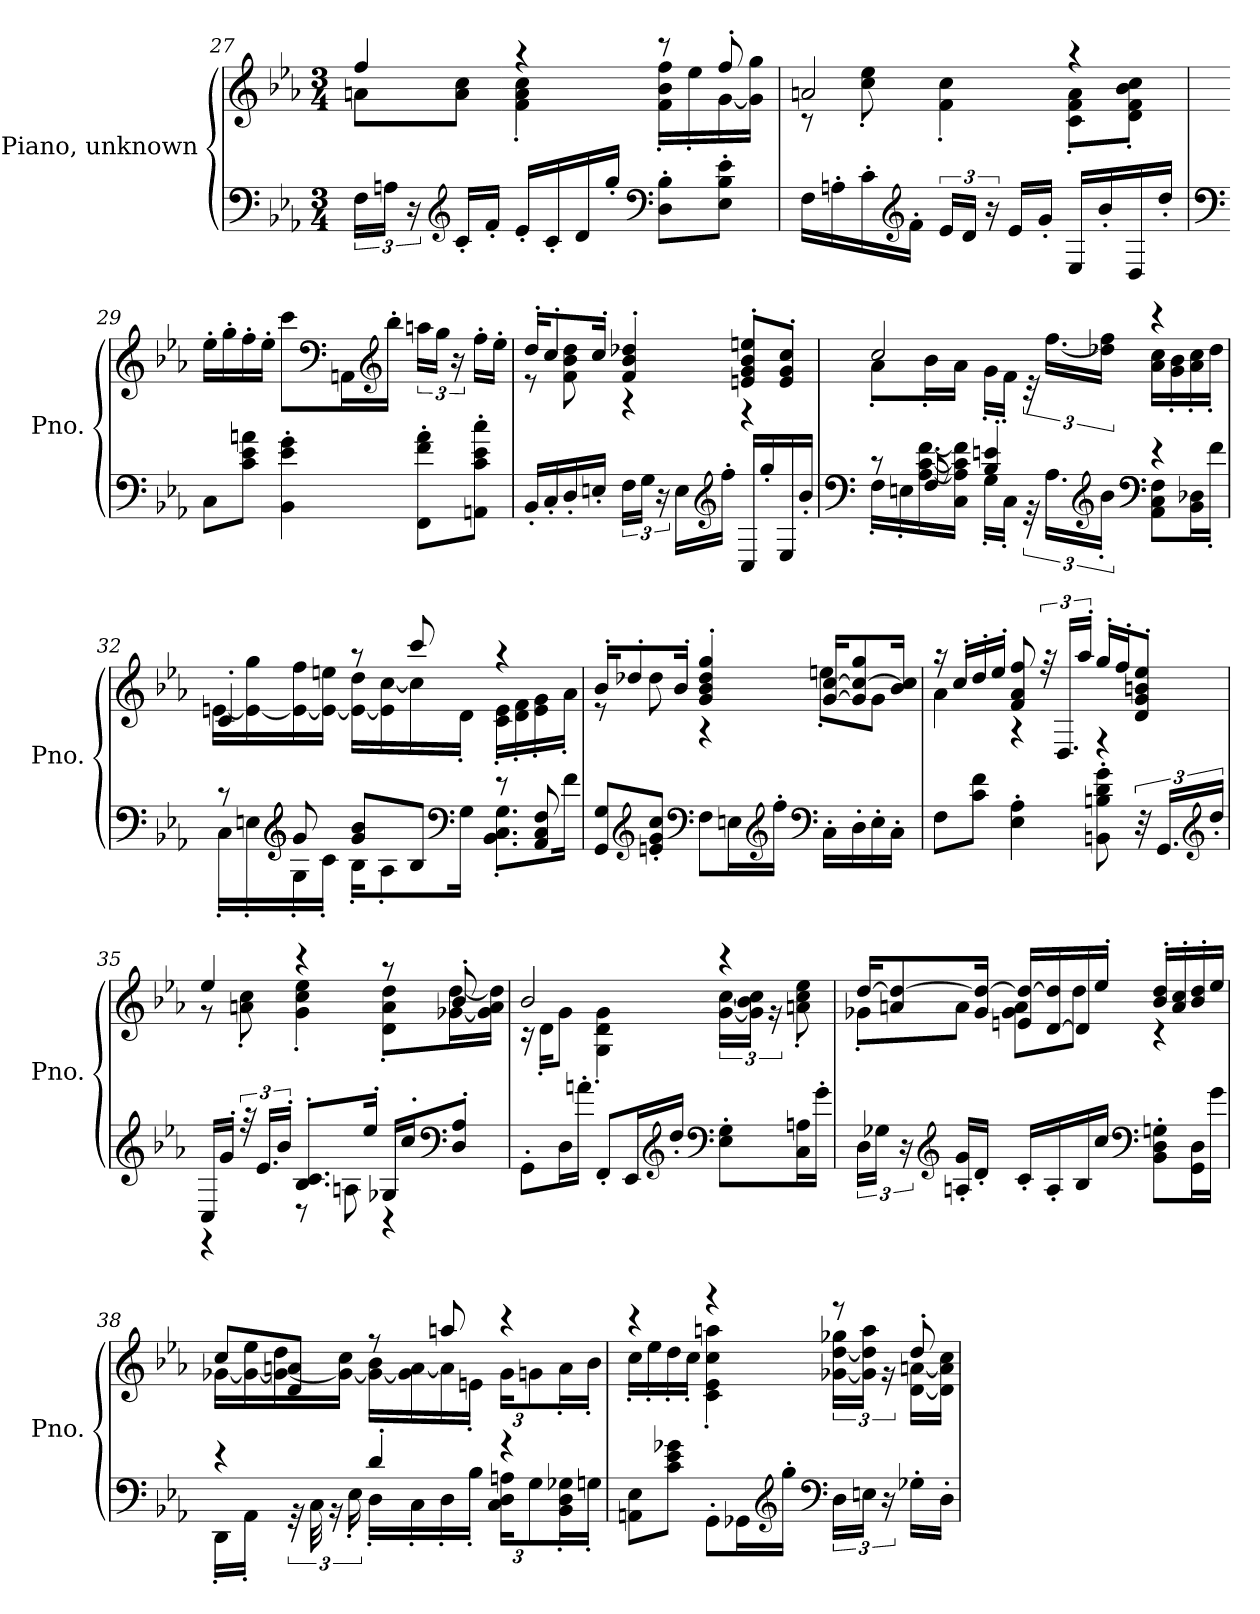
**kern	**kern
*part1	*part1
*staff2	*staff1
*I"Piano, unknown	*
*I'Pno.	*
*clefF4	*clefG2
*k[b-e-a-]	*k[b-e-a-]
*M3/4	*M3/4
=27	=27
*	*^
24F\LL	4ff/	8an\L
24An\JJ	.	.
24r	.	.
*clefG2	*	*
16c'/LL	.	8a\ 8cc\J
16f'/JJ	.	.
16e-'/LL	4r	4f\' 4a\' 4cc\'
16c'/	.	.
16d/	.	.
16gg'/JJ	.	.
*clefF4	*	*
8D\' 8B-\'L	8r	16f\' 16b-\' 16ff\'LL
.	.	16ee-'\
8E-\' 8B-\' 8e-\'J	8ff'/	[16g\
.	.	16g\] 16gg\JJ
!!LO:LB:g=z	!!
=28	=28	=28
16F\LL	2an/	8r
16An'\	.	.
16c'\	.	8cc\' 8ee-\'
*clefG2	*	*
16f'\JJ	.	.
24e-/LL	.	4f\' 4cc\'
24d/JJ	.	.
24r	.	.
16e-/LL	.	.
16g'/JJ	.	.
16E-/LL	4r	8c\' 8f\' 8a\'L
16b-'/	.	.
16D/	.	8d\' 8f\' 8b-\' 8cc\'J
16dd'/JJ	.	.
*	*v	*v
=29	=29
*clefF4	*
8C\L	16ee-'\LL
.	16gg'\
8c\ 8e-\ 8an\J	16ff'\
.	16ee-'\JJ
4BB-\' 4e-\' 4g\'	8ccc\L
*	*clefF4
.	16AAn\L
*	*clefG2
.	16bb-'\JJ
8FF\' 8f\' 8a\'L	24aan\LL
.	24gg\JJ
.	24r
8AAn\' 8c\' 8e-\' 8cc\'J	16ff'\LL
.	16ee-'\JJ
!!LO:LB:g=z
=30	=30
*	*^
16BB-'/LL	16dd'/KL	8r
16C'/	8cc'/	.
16D'/	.	8f\ 8b-\ 8dd\
16En'/JJ	16cc'/Jk	.
24F\LL	4f/' 4b-/' 4dd-X/'	4r
24G\JJ	.	.
24r	.	.
16E\LL	.	.
*clefG2	*	*
16ff'\JJ	.	.
16C/LL	8en/' 8g/' 8b-/' 8een/'L	4r
16gg'/	.	.
16E/	8e/' 8g/' 8cc/'J	.
16b-'/JJ	.	.
=31	=31	=31
*clefF4	*	*
*^	*	*
8r	16F'\LL	2cc/	8a-'\L
.	16En'\	.	.
8F'/	[16A-\ [16c\ [16f\	.	16b-'\L
.	16C\ 16A-\] 16c\] 16f\]JJ	.	16a-\JJ
4B-/' 4en/'	16G'\LL	.	16g'\LL
.	16C'\JJ	.	16f'\JJ
.	48r	.	48r
.	24.A-\LL	.	[24.ff\LL
*clefG2	*	*	*
.	24b-'\JJ	.	24dd-X\ 24ff\]JJ
*clefF4	*	*	*
4r	8AA-\ 8C\ 8F\L	4r	16a-\ 16cc\LL
.	.	.	16g\' 16b-\'
.	16BB-\ 16D-X\L	.	16a-\' 16cc\'
.	16f'\JJ	.	16dd-'\JJ
!!LO:LB:g=z	!!
=32	=32	=32	=32
8r	16C'\LL	4c'/	[16en\LL
.	16En'\	.	16e\_ 16gg\
*clefG2	*	*	*
8g/	16G'\	.	16e\_ 16ff\
.	16c'\JJ	.	16e\_ 16een\JJ
8g/ 8b-/L	16B-'\KL	8r	16e\_ 16dd\LL
.	8A-'\	.	16e\] [16cc\
8B-/J	.	8ccc/	16cc\]
*clefF4	*	*	*
.	16G\Jk	.	16d'\JJ
8r	8.BB-\' 8.C\' 8.G\'L	4r	16c\' 16e\'LL
.	.	.	16d\' 16f\'
8AA-/ 8C/ 8F/	.	.	16e\' 16g\'
.	16f\Jk	.	16a-'\JJ
*v	*v	*	*
=33	=33	=33
8GG/ 8G/L	16b-'/KL	8r
.	8dd-X'/	.
*clefG2	*	*
8en/' 8g/' 8cc/'J	.	8dd-\
.	16b-'/Jk	.
*clefF4	*	*
8F\L	4g/' 4b-/' 4dd-/' 4gg/'	4r
16En\L	.	.
*clefG2	*	*
16ff'\JJ	.	.
*clefF4	*	*
16C'\LL	[16g/ [16cc/KL	8een'\L
16D'\	8g/] 8cc/_ 8gg/	.
16E'\	.	8g\J
16C'\JJ	16b-/ 16cc/]Jk	.
!!LO:LB:g=z	!!
=34	=34	=34
8F\L	16r	4a-\
.	16cc'/LL	.
8c\ 8f\J	16dd'/	.
.	16ee-'/JJ	.
4E-\' 4A-\'	8f/ 8a-/ 8ff/	4r
.	48r	.
.	24.D/LL	.
.	24aa-'/JJ	.
8BBn\' 8Bn\' 8d\' 8g\'	16gg'/LL	4r
.	16ff'/J	.
48r	8d/' 8g/' 8bn/' 8ee-/'J	.
24.GG/LL	.	.
*clefG2	*	*
24dd'/JJ	.	.
=35	=35	=35
*^	*	*
16C/LL	4r	4ee-/	8r
16g'/JJ	.	.	.
48r	.	.	8an\' 8cc\'
24.e-/LL	.	.	.
24b-'/JJ	.	.	.
8.B-/' 8.c/'L	8r	4r	4g\' 4cc\' 4ee-\'
.	8An\	.	.
16ee-'/Jk	.	.	.
16G-X/LL	4r	8r	8d\' 8a\' 8dd\'L
16cc'/J	.	.	.
*clefF4	*	*	*
8D/' 8A/'J	.	8b-'/	[16g-X\ [16dd\L
.	.	.	16g-\] 16a\ 16dd\]JJ
*v	*v	*	*
!!LO:LB:g=z	!!
=36	=36	=36
8GG'\L	2b-/	16r
.	.	16d'\KL
16D\L	.	8g\J
16an'\JJ	.	.
8FF'/L	.	4G\' 4d\' 4g\'
16EE-/L	.	.
*clefG2	*	*
16dd'/JJ	.	.
*clefF4	*	*
8E-\' 8G\'L	4r	[24g\ [24cc\LL
.	.	24g\] 24b-\ 24cc\]JJ
.	.	24r
16C\ 16An\L	.	8an\' 8cc\' 8ee-\'
16g'\JJ	.	.
=37	=37	=37
24D\LL	[16dd/KL	8g-X'\L
24G-X\JJ	.	.
.	8an/ 8dd/_	.
24r	.	.
*clefG2	*	*
16An/' 16g/'LL	.	8a\J
16d'/JJ	16g-/ 16dd/_Jk	.
16c'/LL	16en/ 16dd/_LL	8g-\ 8a\L
16A'/	[16d/ 16dd/]	.
16B-/	16d/]	8dd\J
16cc/JJ	16ee-'/JJ	.
*clefF4	*	*
8BB-\' 8D\' 8Gn\'L	16b-/' 16dd/'LL	4r
.	16a/' 16cc/'	.
16GG\ 16D\L	16b-/' 16dd/'	.
16g\JJ	16ee-/JJ	.
!!LO:PB:g=z	!!
=38	=38	=38
*^	*	*
4r	16DD'\LL	8cc/L	[16g-X\LL
.	16AA-'\JJ	.	16g-\_ 16ee-\
.	48r	8d/ 8an/J	16g-\_ 16dd\
.	48C\	.	.
.	24r	.	.
.	.	.	16g-\_ 16cc\JJ
.	24E-'\	.	.
4d'/	16D'\LL	8r	16g-\_ 16b-\LL
.	16C'\	.	16g-\] [16a\
.	16D'\	8aan/	16a\]
.	16B-'\JJ	.	16en'\JJ
*	*Xbrackettup	*	*Xbrackettup
4r	24C\ 24D\ 24An\KL	4r	24g-\KL
.	12G\	.	12gn\
.	16BB-\' 16D\' 16G-X\'L	.	16a'\L
.	16Gn'\JJ	.	16b-'\JJ
*v	*v	*	*
=39	=39	=39
8AAn\ 8E-\L	4r	16cc'\LL
.	.	16ee-'\
8c\ 8e-\ 8g-X\J	.	16dd'\
.	.	16cc'\JJ
8GG'\L	4r	4c\' 4e-\' 4cc\' 4aan\'
16GG-X\L	.	.
*clefG2	*	*
16gg'\JJ	.	.
*clefF4	*	*
*brackettup	*	*brackettup
24D\LL	8r	[24g-X\ [24dd\ 24gg-X\LL
24En\JJ	.	24g-\] 24dd\] 24aa\JJ
24r	.	24r
16G-X'\LL	8dd'/	[16d\ [16an\LL
16D'\JJ	.	16d\] 16a\] 16cc\JJ
*	*v	*v
=	=
*-	*-
